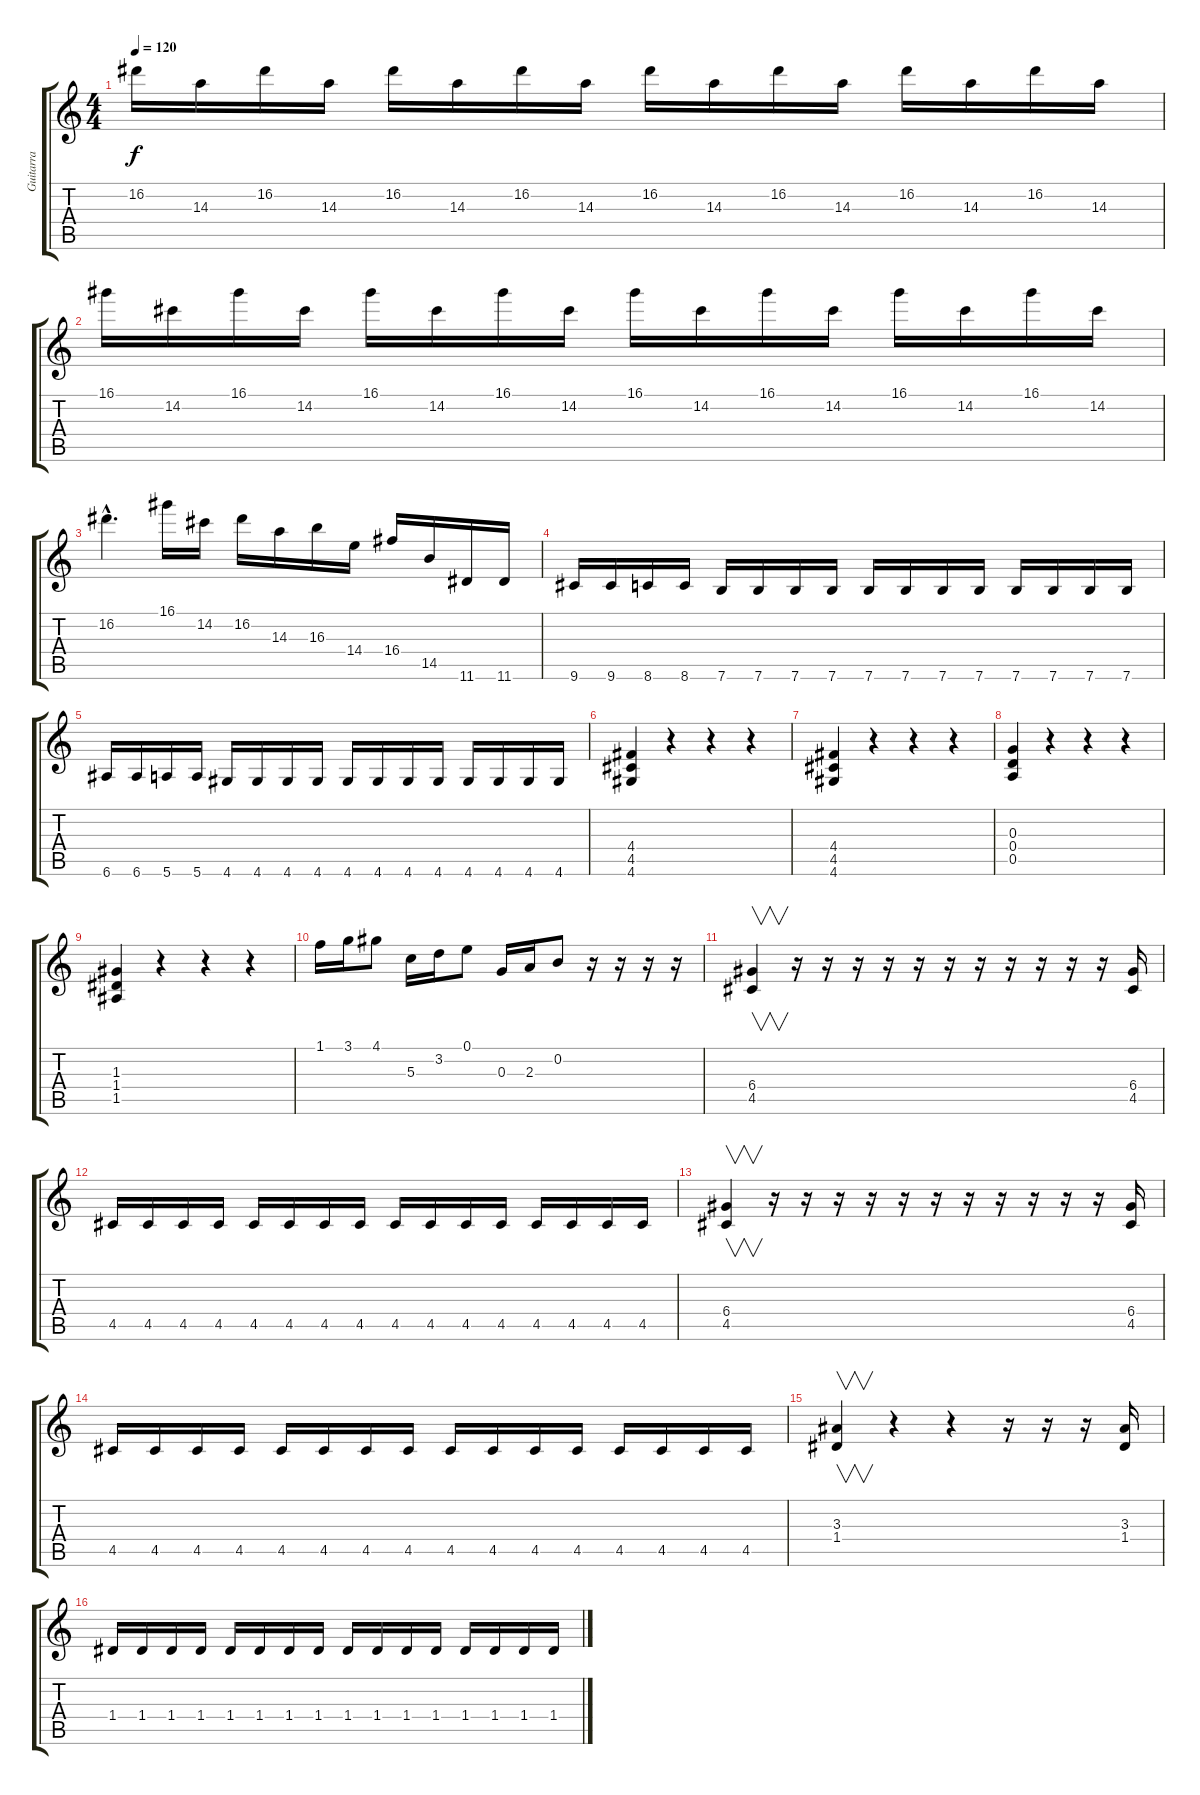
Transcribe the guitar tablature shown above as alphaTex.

\track ("Guitarra" "Guitarra") {instrument distortionguitar}
\staff {score tabs}
\tuning (E4 B3 G3 D3 A2 E2) {hide}
\ts (4 4)
\tempo 120
\clef g2
\ks c
16.2.16{dy f} 14.3.16 16.2.16 14.3.16 16.2.16 14.3.16 16.2.16 14.3.16 16.2.16 14.3.16 16.2.16 14.3.16 16.2.16 14.3.16 16.2.16 14.3.16 |
16.1.16 14.2.16 16.1.16 14.2.16 16.1.16 14.2.16 16.1.16 14.2.16 16.1.16 14.2.16 16.1.16 14.2.16 16.1.16 14.2.16 16.1.16 14.2.16 |
16.2{hac}.4{d} 16.1.16 14.2.16 16.2.16 14.3.16 16.3.16 14.4.16 16.4.16 14.5.16 11.6.16 11.6.16 |
9.6.16 9.6.16 8.6.16 8.6.16 7.6.16 7.6.16 7.6.16 7.6.16 7.6.16 7.6.16 7.6.16 7.6.16 7.6.16 7.6.16 7.6.16 7.6.16 |
6.6.16 6.6.16 5.6.16 5.6.16 4.6.16 4.6.16 4.6.16 4.6.16 4.6.16 4.6.16 4.6.16 4.6.16 4.6.16 4.6.16 4.6.16 4.6.16 |
(4.4 4.5 4.6).4 r.4 r.4 r.4 |
(4.4 4.5 4.6).4 r.4 r.4 r.4 |
(0.3 0.4 0.5).4 r.4 r.4 r.4 |
(1.3 1.4 1.5).4 r.4 r.4 r.4 |
1.1.16 3.1.16 4.1.8 5.3.16 3.2.16 0.1.8 0.3.16 2.3.16 0.2.8 r.16 r.16 r.16 r.16 |
(6.4 4.5).4{v} r.16 r.16 r.16 r.16 r.16 r.16 r.16 r.16 r.16 r.16 r.16 (6.4 4.5).16 |
4.5.16 4.5.16 4.5.16 4.5.16 4.5.16 4.5.16 4.5.16 4.5.16 4.5.16 4.5.16 4.5.16 4.5.16 4.5.16 4.5.16 4.5.16 4.5.16 |
(6.4 4.5).4{v} r.16 r.16 r.16 r.16 r.16 r.16 r.16 r.16 r.16 r.16 r.16 (6.4 4.5).16 |
4.5.16 4.5.16 4.5.16 4.5.16 4.5.16 4.5.16 4.5.16 4.5.16 4.5.16 4.5.16 4.5.16 4.5.16 4.5.16 4.5.16 4.5.16 4.5.16 |
(3.3 1.4).4{v} r.4 r.4 r.16 r.16 r.16 (3.3 1.4).16 |
1.4.16 1.4.16 1.4.16 1.4.16 1.4.16 1.4.16 1.4.16 1.4.16 1.4.16 1.4.16 1.4.16 1.4.16 1.4.16 1.4.16 1.4.16 1.4.16
